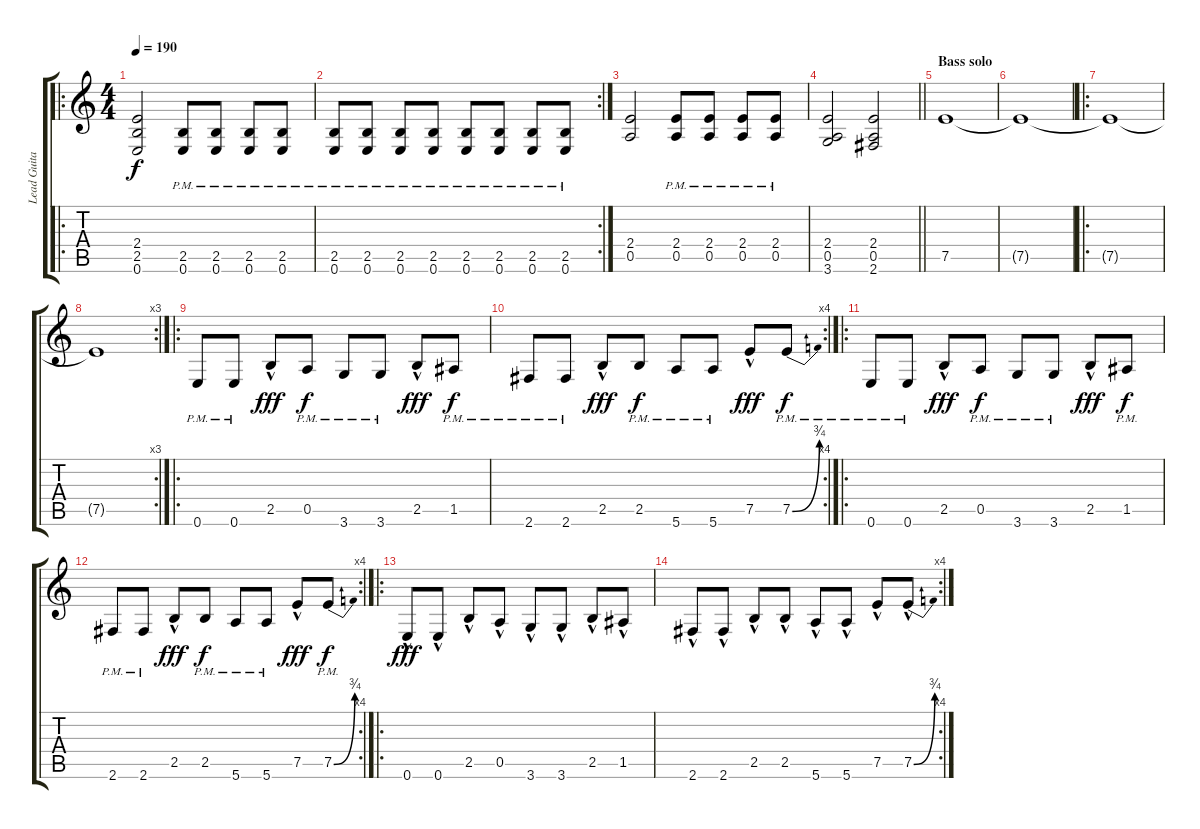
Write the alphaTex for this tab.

\track ("Lead Guitar" "Lead Guita") {instrument distortionguitar}
\staff {score tabs}
\tuning (E4 B3 G3 D3 A2 E2) {hide}
\ro
\ts (4 4)
\tempo 190
\clef g2
\ks c
(2.4 2.5 0.6).2{dy f} (2.5{pm} 0.6{pm}).8 (2.5{pm} 0.6{pm}).8 (2.5{pm} 0.6{pm}).8 (2.5{pm} 0.6{pm}).8 |
\rc 2
(2.5{pm} 0.6{pm}).8 (2.5{pm} 0.6{pm}).8 (2.5{pm} 0.6{pm}).8 (2.5{pm} 0.6{pm}).8 (2.5{pm} 0.6{pm}).8 (2.5{pm} 0.6{pm}).8 (2.5{pm} 0.6{pm}).8 (2.5{pm} 0.6{pm}).8 |
(2.4 0.5).2 (2.4{pm} 0.5{pm}).8 (2.4{pm} 0.5{pm}).8 (2.4{pm} 0.5{pm}).8 (2.4{pm} 0.5{pm}).8 |
\barLineRight lightlight
(2.4 0.5 3.6).2 (2.4 0.5 2.6).2 |
\section ("" "Bass solo")
7.5.1 |
7.5{t}.1 |
\ro
7.5{t}.1 |
\rc 3
7.5{t}.1 |
\ro
0.6{pm}.8 0.6{pm}.8 2.5{hac}.8{dy fff} 0.5{pm}.8{dy f} 3.6{pm}.8 3.6{pm}.8 2.5{hac}.8{dy fff} 1.5{pm}.8{dy f} |
\rc 4
2.6{pm}.8 2.6{pm}.8 2.5{hac}.8{dy fff} 2.5{pm}.8{dy f} 5.6{pm}.8 5.6{pm}.8 7.5{hac}.8{dy fff} 7.5{be (bend 0 0 60 3) pm}.8{dy f} |
\ro
0.6{pm}.8 0.6{pm}.8 2.5{hac}.8{dy fff} 0.5{pm}.8{dy f} 3.6{pm}.8 3.6{pm}.8 2.5{hac}.8{dy fff} 1.5{pm}.8{dy f} |
\rc 4
2.6{pm}.8 2.6{pm}.8 2.5{hac}.8{dy fff} 2.5{pm}.8{dy f} 5.6{pm}.8 5.6{pm}.8 7.5{hac}.8{dy fff} 7.5{be (bend 0 0 60 3) pm}.8{dy f} |
\ro
0.6{hac}.8{dy fff} 0.6{hac}.8 2.5{hac}.8 0.5{hac}.8 3.6{hac}.8 3.6{hac}.8 2.5{hac}.8 1.5{hac}.8 |
\rc 4
2.6{hac}.8 2.6{hac}.8 2.5{hac}.8 2.5{hac}.8 5.6{hac}.8 5.6{hac}.8 7.5{hac}.8 7.5{be (bend 0 0 60 3) hac}.8
